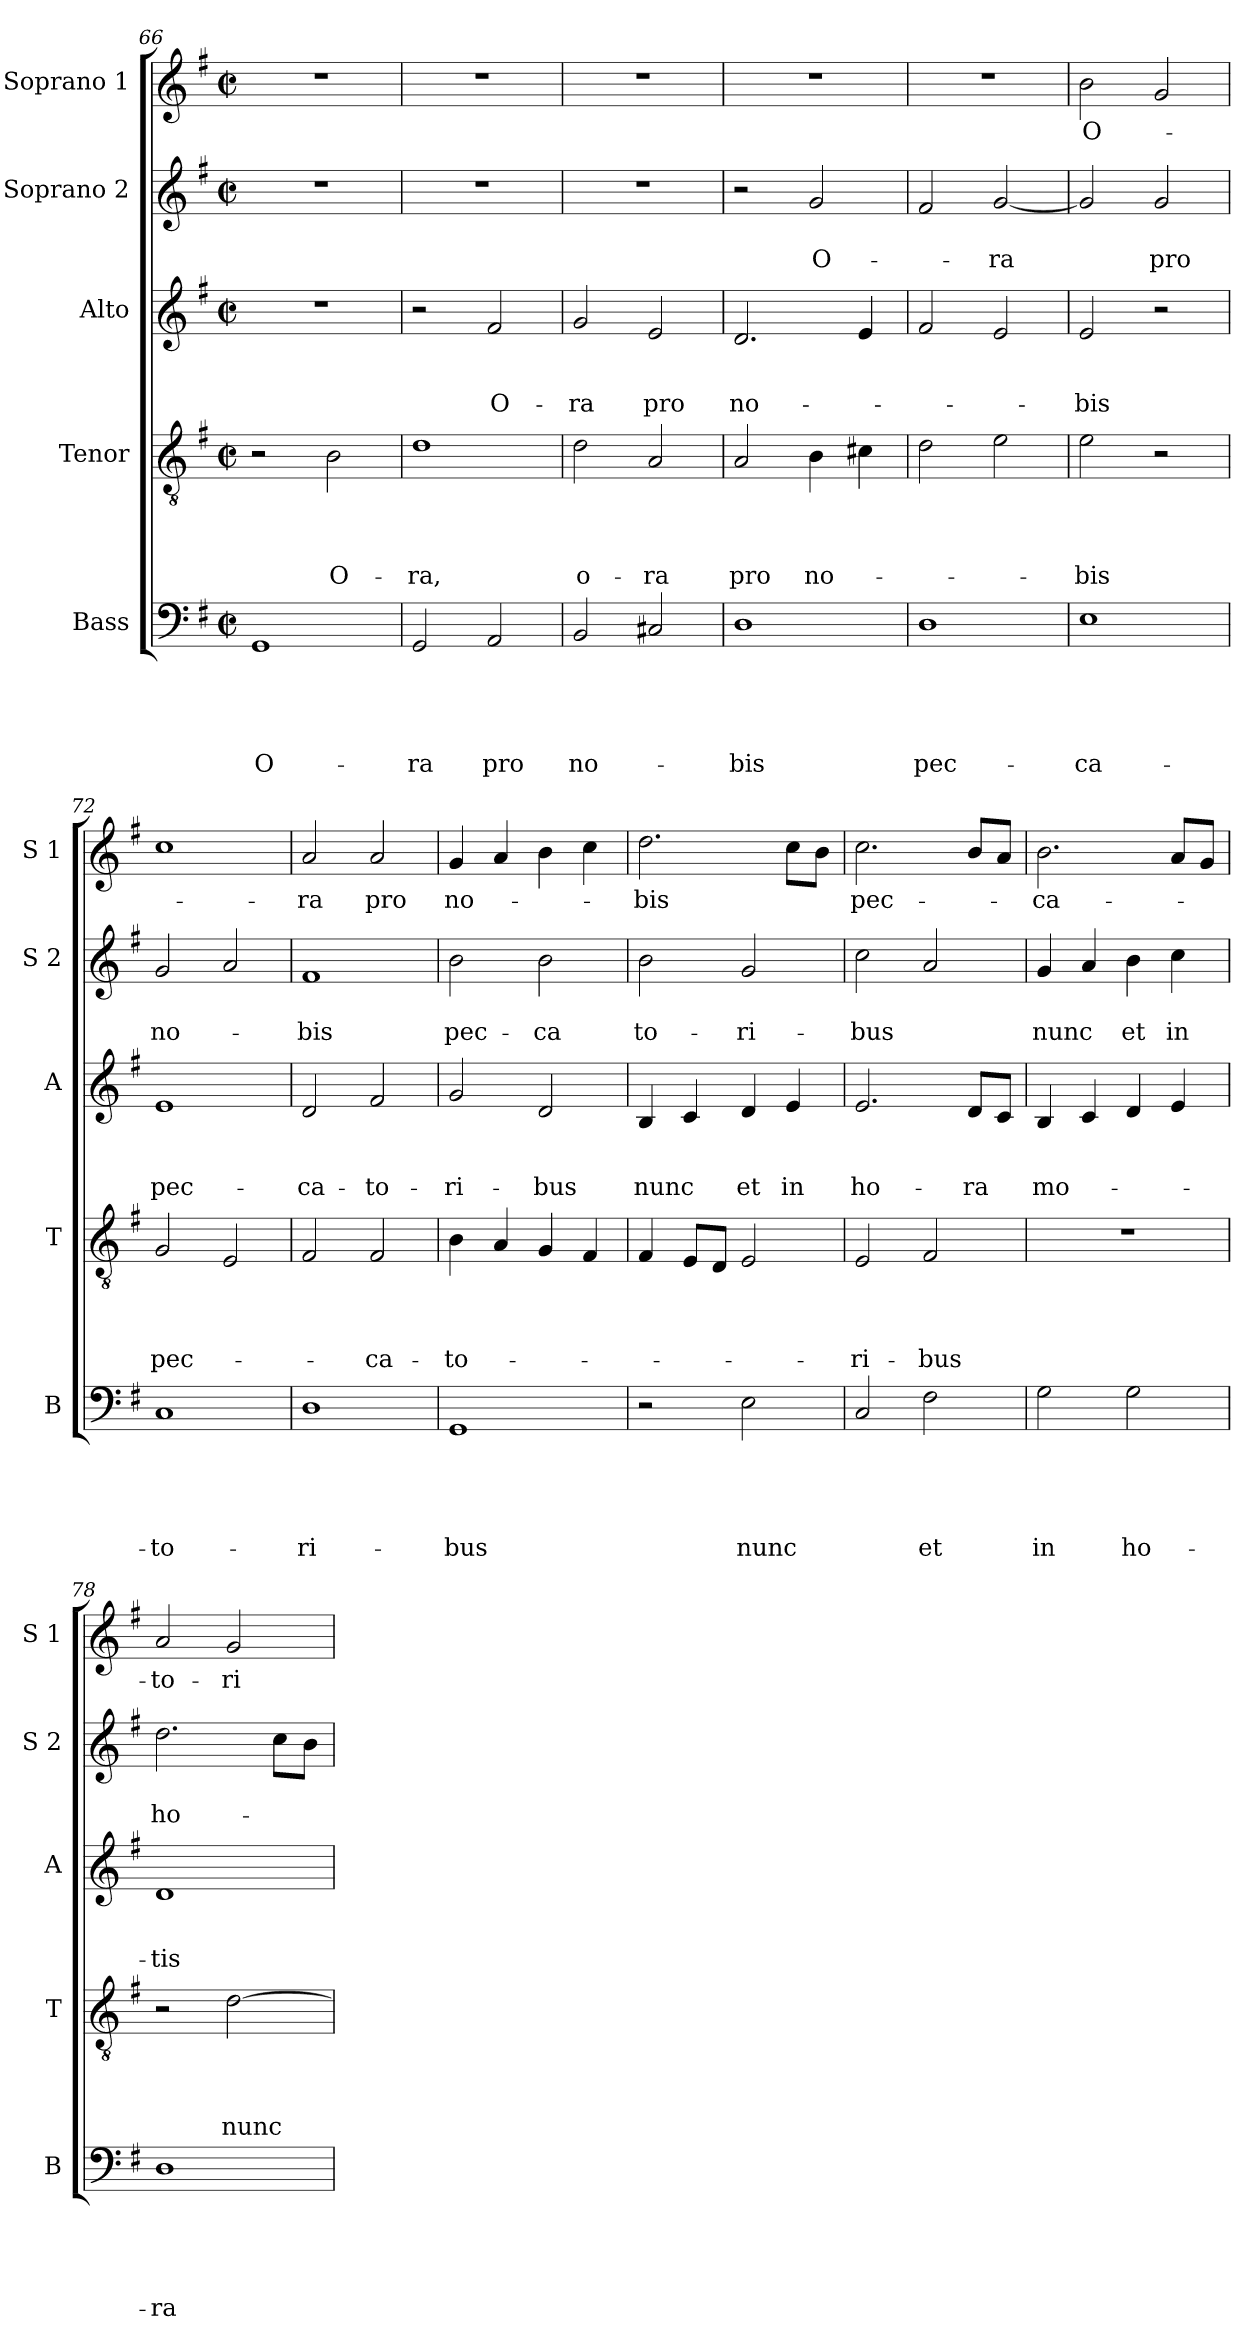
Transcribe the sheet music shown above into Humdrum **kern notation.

**kern	**text	**text	**text	**text	**text	**kern	**text	**text	**text	**text	**kern	**text	**text	**text	**kern	**text	**text	**kern	**text
*part5	*part5	*part5	*part5	*part5	*part5	*part4	*part4	*part4	*part4	*part4	*part3	*part3	*part3	*part3	*part2	*part2	*part2	*part1	*part1
*staff5	*staff5	*staff5	*staff5	*staff5	*staff5	*staff4	*staff4	*staff4	*staff4	*staff4	*staff3	*staff3	*staff3	*staff3	*staff2	*staff2	*staff2	*staff1	*staff1
*I"Bass	*	*	*	*	*	*I"Tenor	*	*	*	*	*I"Alto	*	*	*	*I"Soprano 2	*	*	*I"Soprano 1	*
*I'B	*	*	*	*	*	*I'T	*	*	*	*	*I'A	*	*	*	*I'S 2	*	*	*I'S 1	*
!!LO:LB:g=z
*clefF4	*	*	*	*	*	*clefGv2	*	*	*	*	*clefG2	*	*	*	*clefG2	*	*	*clefG2	*
*k[f#]	*	*	*	*	*	*k[f#]	*	*	*	*	*k[f#]	*	*	*	*k[f#]	*	*	*k[f#]	*
*G:	*	*	*	*	*	*G:	*	*	*	*	*G:	*	*	*	*G:	*	*	*G:	*
*M2/2	*	*	*	*	*	*M2/2	*	*	*	*	*M2/2	*	*	*	*M2/2	*	*	*M2/2	*
*met(c|)	*	*	*	*	*	*met(c|)	*	*	*	*	*met(c|)	*	*	*	*met(c|)	*	*	*met(c|)	*
=66	=66	=66	=66	=66	=66	=66	=66	=66	=66	=66	=66	=66	=66	=66	=66	=66	=66	=66	=66
!	!	!	!	!	!LO:LY:b	!	!	!	!	!	!	!	!	!	!	!	!	!	!
1GG	.	.	.	.	O-	2r	.	.	.	.	1r	.	.	.	1r	.	.	1r	.
!	!	!	!	!	!	!	!	!	!	!LO:LY:b	!	!	!	!	!	!	!	!	!
.	.	.	.	.	.	2B\	.	.	.	O-	.	.	.	.	.	.	.	.	.
=67	=67	=67	=67	=67	=67	=67	=67	=67	=67	=67	=67	=67	=67	=67	=67	=67	=67	=67	=67
!	!	!	!	!	!LO:LY:b	!	!	!	!	!LO:LY:b	!	!	!	!	!	!	!	!	!
2GG/	.	.	.	.	-ra	1d	.	.	.	-ra,	2r	.	.	.	1r	.	.	1r	.
!	!	!	!	!	!LO:LY:b	!	!	!	!	!	!	!	!	!LO:LY:b	!	!	!	!	!
2AA/	.	.	.	.	pro	.	.	.	.	.	2f#/	.	.	O-	.	.	.	.	.
=68	=68	=68	=68	=68	=68	=68	=68	=68	=68	=68	=68	=68	=68	=68	=68	=68	=68	=68	=68
!	!	!	!	!	!LO:LY:b	!	!	!	!	!LO:LY:b	!	!	!	!LO:LY:b	!	!	!	!	!
2BB/	.	.	.	.	no-	2d\	.	.	.	o-	2g/	.	.	-ra	1r	.	.	1r	.
!	!	!	!	!	!	!	!	!	!	!LO:LY:b	!	!	!	!LO:LY:b	!	!	!	!	!
2C#X/	.	.	.	.	.	2A/	.	.	.	-ra	2e/	.	.	pro	.	.	.	.	.
=69	=69	=69	=69	=69	=69	=69	=69	=69	=69	=69	=69	=69	=69	=69	=69	=69	=69	=69	=69
!	!	!	!	!	!LO:LY:b	!	!	!	!	!LO:LY:b	!	!	!	!LO:LY:b	!	!	!	!	!
1D	.	.	.	.	-bis	2A/	.	.	.	pro	2.d/	.	.	no-	2r	.	.	1r	.
!	!	!	!	!	!	!	!	!	!	!LO:LY:b	!	!	!	!	!	!	!LO:LY:b	!	!
.	.	.	.	.	.	4B\	.	.	.	no-	.	.	.	.	2g/	.	O-	.	.
.	.	.	.	.	.	4c#X\	.	.	.	.	4e/	.	.	.	.	.	.	.	.
=70	=70	=70	=70	=70	=70	=70	=70	=70	=70	=70	=70	=70	=70	=70	=70	=70	=70	=70	=70
!	!	!	!	!	!LO:LY:b	!	!	!	!	!	!	!	!	!	!	!	!	!	!
1D	.	.	.	.	pec-	2d\	.	.	.	.	2f#/	.	.	.	2f#/	.	.	1r	.
!	!	!	!	!	!	!	!	!	!	!	!	!	!	!	!	!	!LO:LY:b	!	!
.	.	.	.	.	.	2e\	.	.	.	.	2e/	.	.	.	[<2g/	.	-ra	.	.
=71	=71	=71	=71	=71	=71	=71	=71	=71	=71	=71	=71	=71	=71	=71	=71	=71	=71	=71	=71
!	!	!	!	!	!LO:LY:b	!	!	!	!	!LO:LY:b	!	!	!	!LO:LY:b	!	!	!	!	!LO:LY:b
1E	.	.	.	.	-ca-	2e\	.	.	.	-bis	2e/	.	.	-bis	2g/]	.	.	2b\	O-
!	!	!	!	!	!	!	!	!	!	!	!	!	!	!	!	!	!LO:LY:b	!	!
.	.	.	.	.	.	2r	.	.	.	.	2r	.	.	.	2g/	.	pro	2g/	.
=72	=72	=72	=72	=72	=72	=72	=72	=72	=72	=72	=72	=72	=72	=72	=72	=72	=72	=72	=72
!	!	!	!	!	!LO:LY:b	!	!	!	!	!LO:LY:b	!	!	!	!LO:LY:b	!	!	!LO:LY:b	!	!
1C	.	.	.	.	-to-	2G/	.	.	.	pec-	1e	.	.	pec-	2g/	.	no-	1cc	.
.	.	.	.	.	.	2E/	.	.	.	.	.	.	.	.	2a/	.	.	.	.
=73	=73	=73	=73	=73	=73	=73	=73	=73	=73	=73	=73	=73	=73	=73	=73	=73	=73	=73	=73
!	!	!	!	!	!LO:LY:b	!	!	!	!	!	!	!	!	!LO:LY:b	!	!	!LO:LY:b	!	!LO:LY:b
1D	.	.	.	.	-ri-	2F#/	.	.	.	.	2d/	.	.	-ca-	1f#	.	-bis	2a/	-ra
!	!	!	!	!	!	!	!	!	!	!LO:LY:b	!	!	!	!LO:LY:b	!	!	!	!	!LO:LY:b
.	.	.	.	.	.	2F#/	.	.	.	-ca-	2f#/	.	.	-to-	.	.	.	2a/	pro
=74	=74	=74	=74	=74	=74	=74	=74	=74	=74	=74	=74	=74	=74	=74	=74	=74	=74	=74	=74
!	!	!	!	!	!LO:LY:b	!	!	!	!	!LO:LY:b	!	!	!	!LO:LY:b	!	!	!LO:LY:b	!	!LO:LY:b
1GG	.	.	.	.	-bus	4B\	.	.	.	-to-	2g/	.	.	-ri-	2b\	.	pec-	4g/	no-
.	.	.	.	.	.	4A/	.	.	.	.	.	.	.	.	.	.	.	4a/	.
!	!	!	!	!	!	!	!	!	!	!	!	!	!	!LO:LY:b	!	!	!LO:LY:b	!	!
.	.	.	.	.	.	4G/	.	.	.	.	2d/	.	.	-bus	2b\	.	-ca	4b\	.
.	.	.	.	.	.	4F#/	.	.	.	.	.	.	.	.	.	.	.	4cc\	.
!!LO:PB:g=z
=75	=75	=75	=75	=75	=75	=75	=75	=75	=75	=75	=75	=75	=75	=75	=75	=75	=75	=75	=75
!	!	!	!	!	!	!	!	!	!	!	!	!	!	!LO:LY:b	!	!	!LO:LY:b	!	!LO:LY:b
2r	.	.	.	.	.	4F#/	.	.	.	.	4B/	.	.	nunc	2b\	.	to-	2.dd\	-bis
.	.	.	.	.	.	8E/L	.	.	.	.	4c/	.	.	.	.	.	.	.	.
.	.	.	.	.	.	8D/J	.	.	.	.	.	.	.	.	.	.	.	.	.
!	!	!	!	!	!LO:LY:b	!	!	!	!	!	!	!	!	!LO:LY:b	!	!	!LO:LY:b	!	!
2E\	.	.	.	.	nunc	2E/	.	.	.	.	4d/	.	.	et	2g/	.	-ri-	.	.
!	!	!	!	!	!	!	!	!	!	!	!	!	!	!LO:LY:b	!	!	!	!	!
.	.	.	.	.	.	.	.	.	.	.	4e/	.	.	in	.	.	.	8cc\L	.
.	.	.	.	.	.	.	.	.	.	.	.	.	.	.	.	.	.	8b\J	.
=76	=76	=76	=76	=76	=76	=76	=76	=76	=76	=76	=76	=76	=76	=76	=76	=76	=76	=76	=76
!	!	!	!	!	!	!	!	!	!	!LO:LY:b	!	!	!	!LO:LY:b	!	!	!LO:LY:b	!	!LO:LY:b
2C/	.	.	.	.	.	2E/	.	.	.	-ri-	2.e/	.	.	ho-	2cc\	.	-bus	2.cc\	pec-
!	!	!	!	!	!LO:LY:b	!	!	!	!	!LO:LY:b	!	!	!	!	!	!	!	!	!
2F#\	.	.	.	.	et	2F#/	.	.	.	-bus	.	.	.	.	2a/	.	.	.	.
!	!	!	!	!	!	!	!	!	!	!	!	!	!	!LO:LY:b	!	!	!	!	!
.	.	.	.	.	.	.	.	.	.	.	8d/L	.	.	-ra	.	.	.	8b/L	.
.	.	.	.	.	.	.	.	.	.	.	8c/J	.	.	.	.	.	.	8a/J	.
=77	=77	=77	=77	=77	=77	=77	=77	=77	=77	=77	=77	=77	=77	=77	=77	=77	=77	=77	=77
!	!	!	!	!	!LO:LY:b	!	!	!	!	!	!	!	!	!LO:LY:b	!	!	!LO:LY:b	!	!LO:LY:b
2G\	.	.	.	.	in	1r	.	.	.	.	4B/	.	.	mo-	4g/	.	nunc	2.b\	-ca-
.	.	.	.	.	.	.	.	.	.	.	4c/	.	.	.	4a/	.	.	.	.
!	!	!	!	!	!LO:LY:b	!	!	!	!	!	!	!	!	!	!	!	!LO:LY:b	!	!
2G\	.	.	.	.	ho-	.	.	.	.	.	4d/	.	.	.	4b\	.	et	.	.
!	!	!	!	!	!	!	!	!	!	!	!	!	!	!	!	!	!LO:LY:b	!	!
.	.	.	.	.	.	.	.	.	.	.	4e/	.	.	.	4cc\	.	in	8a/L	.
.	.	.	.	.	.	.	.	.	.	.	.	.	.	.	.	.	.	8g/J	.
=78	=78	=78	=78	=78	=78	=78	=78	=78	=78	=78	=78	=78	=78	=78	=78	=78	=78	=78	=78
!	!	!	!	!	!LO:LY:b	!	!	!	!	!	!	!	!	!LO:LY:b	!	!	!LO:LY:b	!	!LO:LY:b
1D	.	.	.	.	-ra	2r	.	.	.	.	1d	.	.	-tis	2.dd\	.	ho-	2a/	-to-
!	!	!	!	!	!	!	!	!	!	!LO:LY:b	!	!	!	!	!	!	!	!	!LO:LY:b
.	.	.	.	.	.	[>2d\	.	.	.	nunc	.	.	.	.	.	.	.	2g/	-ri-
.	.	.	.	.	.	.	.	.	.	.	.	.	.	.	8cc\L	.	.	.	.
.	.	.	.	.	.	.	.	.	.	.	.	.	.	.	8b\J	.	.	.	.
=	=	=	=	=	=	=	=	=	=	=	=	=	=	=	=	=	=	=	=
*-	*-	*-	*-	*-	*-	*-	*-	*-	*-	*-	*-	*-	*-	*-	*-	*-	*-	*-	*-
